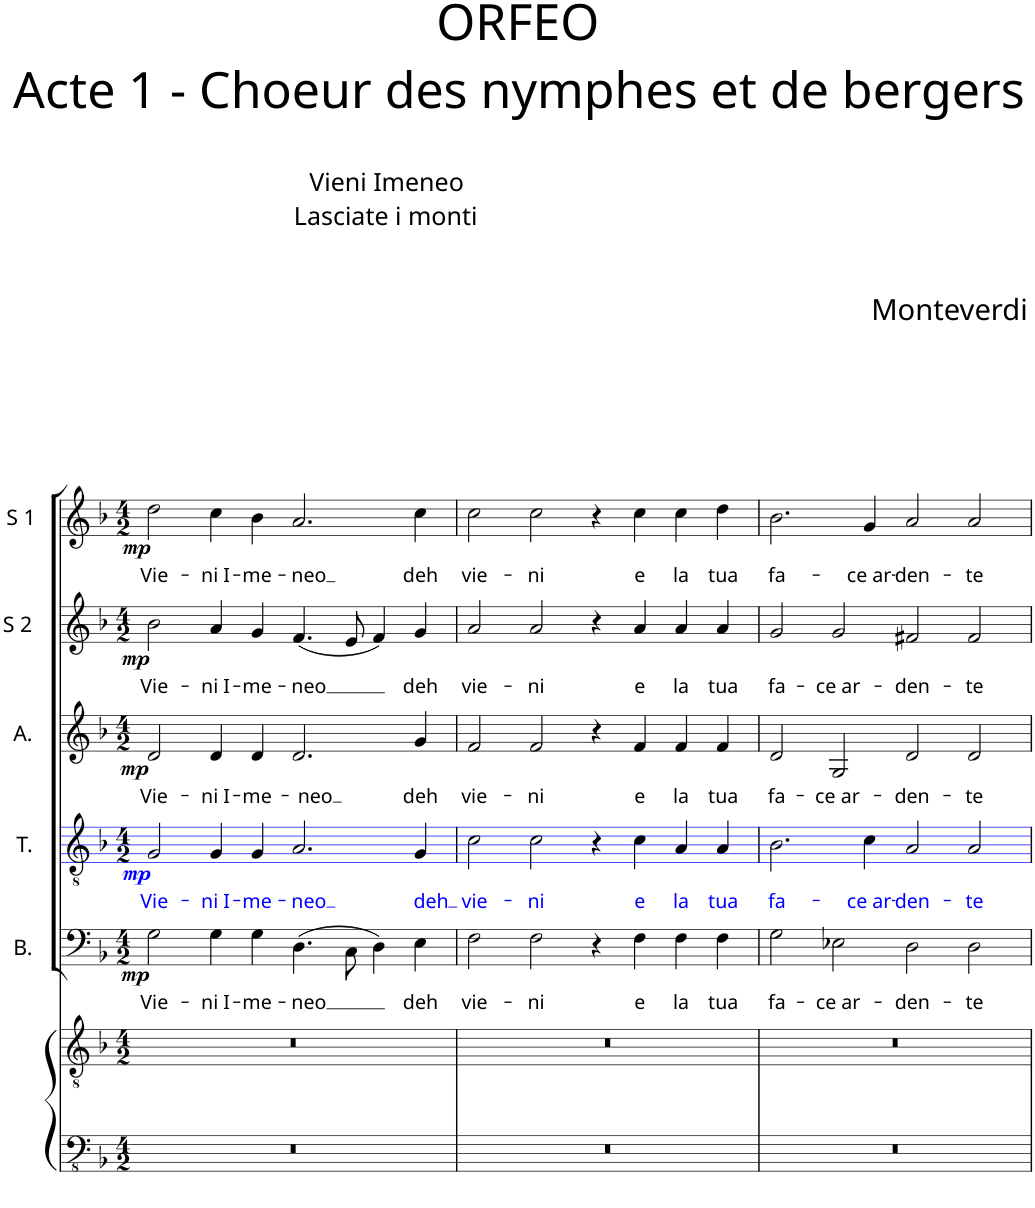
**kern	**kern	**kern	**text	**dynam	**kern	**text	**dynam	**kern	**text	**dynam	**kern	**text	**dynam	**kern	**text	**dynam
*part6	*part6	*part5	*part5	*part5	*part4	*part4	*part4	*part3	*part3	*part3	*part2	*part2	*part2	*part1	*part1	*part1
*staff7	*staff6	*staff5	*staff5	*staff5	*staff4	*staff4	*staff4	*staff3	*staff3	*staff3	*staff2	*staff2	*staff2	*staff1	*staff1	*staff1
*I"Piano	*	*I"B.	*	*	*I"T.	*	*	*I"A.	*	*	*I"S 2	*	*	*I"S 1	*	*
*I'Pno	*	*I'B.	*	*	*I'T.	*	*	*I'A.	*	*	*I'S 2	*	*	*I'S 1	*	*
*	*	*	*	*	*stria5	*	*	*	*	*	*	*	*	*	*	*
*clefFv4	*clefGv2	*clefF4	*	*	*clefGv2	*	*	*clefG2	*	*	*clefG2	*	*	*clefG2	*	*
*k[b-]	*k[b-]	*k[b-]	*	*	*k[b-]	*	*	*k[b-]	*	*	*k[b-]	*	*	*k[b-]	*	*
*M4/2	*M4/2	*M4/2	*	*	*M4/2	*	*	*M4/2	*	*	*M4/2	*	*	*M4/2	*	*
=1	=1	=1	=1	=1	=1	=1	=1	=1	=1	=1	=1	=1	=1	=1	=1	=1
!	!	!	!LO:LY:b	!LO:DY:b	!	!LO:LY:b:color=#0000FF	!LO:DY:b	!	!LO:LY:b	!LO:DY:b	!	!LO:LY:b	!LO:DY:b	!	!LO:LY:b	!LO:DY:b
0r	0r	2G\	Vie-	mp	2G/	Vie-	mp	2d/	Vie-	mp	2b-\	Vie-	mp	2dd\	Vie-	mp
!	!	!	!LO:LY:b	!	!	!LO:LY:b:color=#0000FF	!	!	!LO:LY:b	!	!	!LO:LY:b	!	!	!LO:LY:b	!
.	.	4G\	-ni I-	.	4G/	-ni I-	.	4d/	-ni I-	.	4a/	-ni I-	.	4cc\	-ni I-	.
!	!	!	!LO:LY:b	!	!	!LO:LY:b:color=#0000FF	!	!	!LO:LY:b	!	!	!LO:LY:b	!	!	!LO:LY:b	!
.	.	4G\	-me-	.	4G/	-me-	.	4d/	-me-	.	4g/	-me-	.	4b-\	-me-	.
!	!	!	!LO:LY:b	!	!	!LO:LY:b:color=#0000FF	!	!	!LO:LY:b	!	!	!LO:LY:b	!	!	!LO:LY:b	!
.	.	(4.D\	-neo	.	2.A/	-neo	.	2.d/	-neo	.	(4.f/	-neo	.	2.a/	-neo	.
.	.	8C\	.	.	.	.	.	.	.	.	8e/	.	.	.	.	.
.	.	4D\)	.	.	.	.	.	.	.	.	4f/)	.	.	.	.	.
!	!	!	!LO:LY:b	!	!	!LO:LY:b:color=#0000FF	!	!	!LO:LY:b	!	!	!LO:LY:b	!	!	!LO:LY:b	!
.	.	4E\	deh	.	4G/	deh	.	4g/	deh	.	4g/	deh	.	4cc\	deh	.
=2	=2	=2	=2	=2	=2	=2	=2	=2	=2	=2	=2	=2	=2	=2	=2	=2
!	!	!	!LO:LY:b	!	!	!LO:LY:b:color=#0000FF	!	!	!LO:LY:b	!	!	!LO:LY:b	!	!	!LO:LY:b	!
0r	0r	2F\	vie-	.	2c\	vie-	.	2f/	vie-	.	2a/	vie-	.	2cc\	vie-	.
!	!	!	!LO:LY:b	!	!	!LO:LY:b:color=#0000FF	!	!	!LO:LY:b	!	!	!LO:LY:b	!	!	!LO:LY:b	!
.	.	2F\	-ni	.	2c\	-ni	.	2f/	-ni	.	2a/	-ni	.	2cc\	-ni	.
.	.	4r	.	.	4r	.	.	4r	.	.	4r	.	.	4r	.	.
!	!	!	!LO:LY:b	!	!	!LO:LY:b:color=#0000FF	!	!	!LO:LY:b	!	!	!LO:LY:b	!	!	!LO:LY:b	!
.	.	4F\	e	.	4c\	e	.	4f/	e	.	4a/	e	.	4cc\	e	.
!	!	!	!LO:LY:b	!	!	!LO:LY:b:color=#0000FF	!	!	!LO:LY:b	!	!	!LO:LY:b	!	!	!LO:LY:b	!
.	.	4F\	la	.	4A/	la	.	4f/	la	.	4a/	la	.	4cc\	la	.
!	!	!	!LO:LY:b	!	!	!LO:LY:b:color=#0000FF	!	!	!LO:LY:b	!	!	!LO:LY:b	!	!	!LO:LY:b	!
.	.	4F\	tua	.	4A/	tua	.	4f/	tua	.	4a/	tua	.	4dd\	tua	.
=3	=3	=3	=3	=3	=3	=3	=3	=3	=3	=3	=3	=3	=3	=3	=3	=3
!	!	!	!LO:LY:b	!	!	!LO:LY:b:color=#0000FF	!	!	!LO:LY:b	!	!	!LO:LY:b	!	!	!LO:LY:b	!
0r	0r	2G\	fa-	.	2.B-\	fa-	.	2d/	fa-	.	2g/	fa-	.	2.b-\	fa-	.
!	!	!	!LO:LY:b	!	!	!	!	!	!LO:LY:b	!	!	!LO:LY:b	!	!	!	!
.	.	2E-X\	-ce ar-	.	.	.	.	2G/	-ce ar-	.	2g/	-ce ar-	.	.	.	.
!	!	!	!	!	!	!LO:LY:b:color=#0000FF	!	!	!	!	!	!	!	!	!LO:LY:b	!
.	.	.	.	.	4c\	-ce ar-	.	.	.	.	.	.	.	4g/	-ce ar-	.
!	!	!	!LO:LY:b	!	!	!LO:LY:b:color=#0000FF	!	!	!LO:LY:b	!	!	!LO:LY:b	!	!	!LO:LY:b	!
.	.	2D\	-den-	.	2A/	-den-	.	2d/	-den-	.	2f#X/	-den-	.	2a/	-den-	.
!	!	!	!LO:LY:b	!	!	!LO:LY:b:color=#0000FF	!	!	!LO:LY:b	!	!	!LO:LY:b	!	!	!LO:LY:b	!
.	.	2D\	-te	.	2A/	-te	.	2d/	-te	.	2f#/	-te	.	2a/	-te	.
=	=	=	=	=	=	=	=	=	=	=	=	=	=	=	=	=
*-	*-	*-	*-	*-	*-	*-	*-	*-	*-	*-	*-	*-	*-	*-	*-	*-
